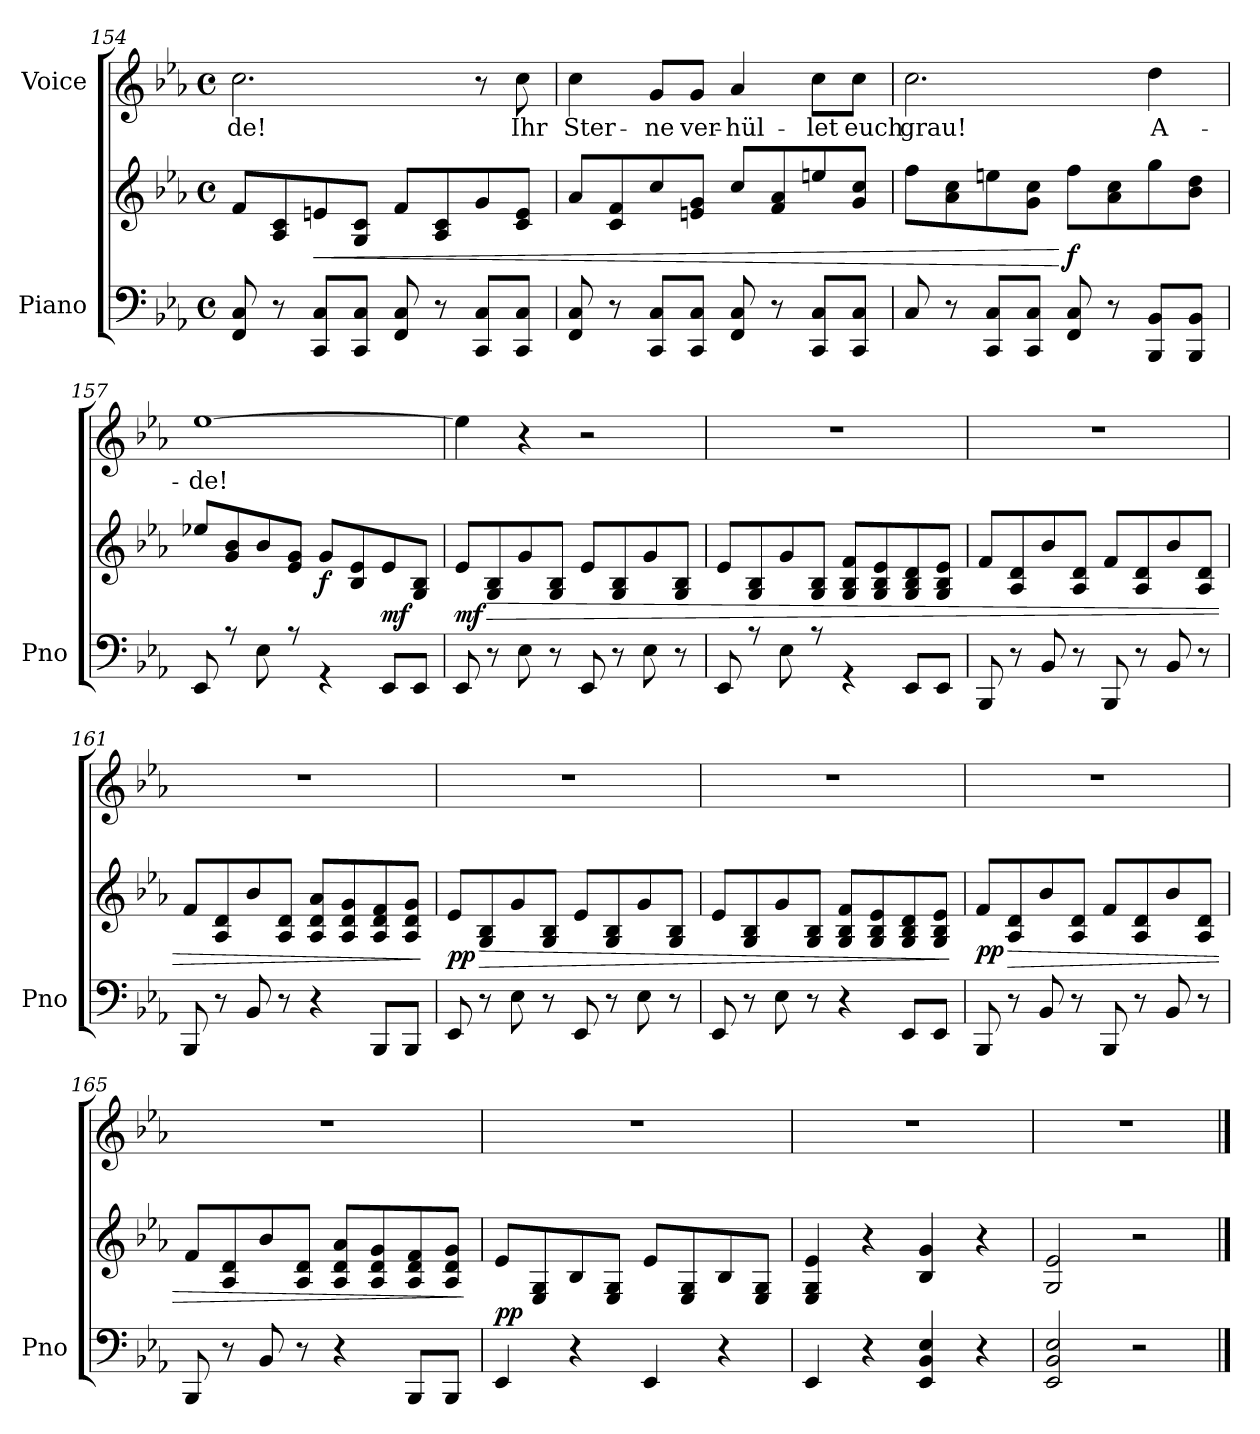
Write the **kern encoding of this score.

**kern	**kern	**dynam	**kern	**text
*part2	*part2	*part2	*part1	*part1
*staff3	*staff2	*staff2/3	*staff1	*staff1
*I"Piano	*	*	*I"Voice	*
*I'Pno	*	*	*	*
*clefF4	*clefG2	*	*clefG2	*
*k[b-e-a-]	*k[b-e-a-]	*	*k[b-e-a-]	*
*M4/4	*M4/4	*	*M4/4	*
*met(c)	*met(c)	*	*met(c)	*
=154	=154	=154	=154	=154
!	!	!	!	!LO:LY:b
8FF/ 8C/	8f/L	.	2.cc\	-de!
8r	8A-/ 8c/	.	.	.
!	!	!LO:HP:b	!	!
8CC/ 8C/L	8en/	<	.	.
8CC/ 8C/J	8G/ 8c/J	.	.	.
8FF/ 8C/	8f/L	.	.	.
8r	8A-/ 8c/	.	.	.
8CC/ 8C/L	8g/	.	8r	.
!	!	!	!	!LO:LY:b
8CC/ 8C/J	8c/ 8e/J	.	8cc\	Ihr
=155	=155	=155	=155	=155
!	!	!	!	!LO:LY:b
8FF/ 8C/	8a-/L	.	4cc\	Ster-
8r	8c/ 8f/	.	.	.
!	!	!	!	!LO:LY:b
8CC/ 8C/L	8cc/	.	8g/L	-ne
!	!	!	!	!LO:LY:b
8CC/ 8C/J	8en/ 8g/J	.	8g/J	ver-
!	!	!	!	!LO:LY:b
8FF/ 8C/	8cc/L	.	4a-/	-hül-
8r	8f/ 8a-/	.	.	.
!	!	!	!	!LO:LY:b
8CC/ 8C/L	8een/	.	8cc\L	-let
!	!	!	!	!LO:LY:b
8CC/ 8C/J	8g/ 8cc/J	.	8cc\J	euch
!!LO:LB:g=z
=156	=156	=156	=156	=156
!	!	!	!	!LO:LY:b
8C/	8ff\L	.	2.cc\	grau!
8r	8a-\ 8cc\	.	.	.
8CC/ 8C/L	8een\	.	.	.
8CC/ 8C/J	8g\ 8cc\J	.	.	.
!	!	!LO:DY:n=1:b	!	!
8FF/ 8C/	8ff\L	[ f	.	.
8r	8a-\ 8cc\	.	.	.
!	!	!	!	!LO:LY:b
8BBB-/ 8BB-/L	8gg\	.	4dd\	A-
8BBB-/ 8BB-/J	8b-\ 8dd\J	.	.	.
=157	=157	=157	=157	=157
*^	*	*	*	*
!	!	!	!	!	!LO:LY:b
2ryy	8EE-/	8ee-X/L	.	[1ee-	-de!
.	8rA	8g/ 8b-/	.	.	.
.	8E-\	8b-/	.	.	.
.	8rA	8e-/ 8g/J	.	.	.
!	!	!	!LO:DY:b	!	!
4rGG	4ryy	8g/L	f	.	.
.	.	8B-/ 8e-/	.	.	.
!	!	!	!LO:DY:b	!	!
4ryy	8EE-/L	8e-/	mf	.	.
.	8EE-/J	8G/ 8B-/J	.	.	.
=158	=158	=158	=158	=158	=158
!	!	!	!LO:DY:b	!	!
*v	*v	*	*	*	*
8EE-/	8e-/L	mf	4ee-\]	.
!	!	!LO:HP:b	!	!
8r	8G/ 8B-/	>	.	.
8E-\	8g/	.	4r	.
8r	8G/ 8B-/J	.	.	.
8EE-/	8e-/L	.	2r	.
8r	8G/ 8B-/	.	.	.
8E-\	8g/	.	.	.
8r	8G/ 8B-/J	.	.	.
=159	=159	=159	=159	=159
*^	*	*	*	*
2ryy	8EE-/	8e-/L	.	1r	.
.	8rA	8G/ 8B-/	.	.	.
.	8E-\	8g/	.	.	.
.	8rA	8G/ 8B-/J	.	.	.
4rGG	4ryy	8G/ 8B-/ 8f/L	.	.	.
.	.	8G/ 8B-/ 8e-/	.	.	.
4ryy	8EE-/L	8G/ 8B-/ 8d/	.	.	.
.	8EE-/J	8G/ 8B-/ 8e-/J	.	.	.
*v	*v	*	*	*	*
=160	=160	=160	=160	=160
8BBB-/	8f/L	.	1r	.
8r	8A-/ 8d/	.	.	.
8BB-/	8b-/	.	.	.
8r	8A-/ 8d/J	.	.	.
8BBB-/	8f/L	.	.	.
8r	8A-/ 8d/	.	.	.
8BB-/	8b-/	.	.	.
8r	8A-/ 8d/J	.	.	.
=161	=161	=161	=161	=161
8BBB-/	8f/L	.	1r	.
8r	8A-/ 8d/	.	.	.
8BB-/	8b-/	.	.	.
8r	8A-/ 8d/J	.	.	.
4r	8A-/ 8d/ 8a-/L	.	.	.
.	8A-/ 8d/ 8g/	.	.	.
8BBB-/L	8A-/ 8d/ 8f/	.	.	.
8BBB-/J	8A-/ 8d/ 8g/J	.	.	.
.	.	]	.	.
!!LO:LB:g=z
=162	=162	=162	=162	=162
!	!	!LO:DY:b	!	!
8EE-/	8e-/L	pp	1r	.
!	!	!LO:HP:b	!	!
8r	8G/ 8B-/	>	.	.
8E-\	8g/	.	.	.
8r	8G/ 8B-/J	.	.	.
8EE-/	8e-/L	.	.	.
8r	8G/ 8B-/	.	.	.
8E-\	8g/	.	.	.
8r	8G/ 8B-/J	.	.	.
=163	=163	=163	=163	=163
8EE-/	8e-/L	.	1r	.
8r	8G/ 8B-/	.	.	.
8E-\	8g/	.	.	.
8r	8G/ 8B-/J	.	.	.
4r	8G/ 8B-/ 8f/L	.	.	.
.	8G/ 8B-/ 8e-/	.	.	.
8EE-/L	8G/ 8B-/ 8d/	.	.	.
8EE-/J	8G/ 8B-/ 8e-/J	.	.	.
.	.	]	.	.
=164	=164	=164	=164	=164
!	!	!LO:DY:b	!	!
8BBB-/	8f/L	pp	1r	.
!	!	!LO:HP:b	!	!
8r	8A-/ 8d/	>	.	.
8BB-/	8b-/	.	.	.
8r	8A-/ 8d/J	.	.	.
8BBB-/	8f/L	.	.	.
8r	8A-/ 8d/	.	.	.
8BB-/	8b-/	.	.	.
8r	8A-/ 8d/J	.	.	.
=165	=165	=165	=165	=165
8BBB-/	8f/L	.	1r	.
8r	8A-/ 8d/	.	.	.
8BB-/	8b-/	.	.	.
8r	8A-/ 8d/J	.	.	.
4r	8A-/ 8d/ 8a-/L	.	.	.
.	8A-/ 8d/ 8g/	.	.	.
8BBB-/L	8A-/ 8d/ 8f/	.	.	.
8BBB-/J	8A-/ 8d/ 8g/J	.	.	.
.	.	]	.	.
=166	=166	=166	=166	=166
!	!	!LO:DY:b	!	!
4EE-/	8e-/L	pp	1r	.
.	8E-/ 8G/	.	.	.
4r	8B-/	.	.	.
.	8E-/ 8G/J	.	.	.
4EE-/	8e-/L	.	.	.
.	8E-/ 8G/	.	.	.
4r	8B-/	.	.	.
.	8E-/ 8G/J	.	.	.
=167	=167	=167	=167	=167
4EE-/	4E-/ 4G/ 4e-/	.	1r	.
4r	4r	.	.	.
4EE-/ 4BB-/ 4E-/	4B-/ 4g/	.	.	.
4r	4r	.	.	.
=168	=168	=168	=168	=168
2EE-/ 2BB-/ 2E-/	2G/ 2e-/	.	1r	.
2r	2r	.	.	.
==	==	==	==	==
*-	*-	*-	*-	*-
